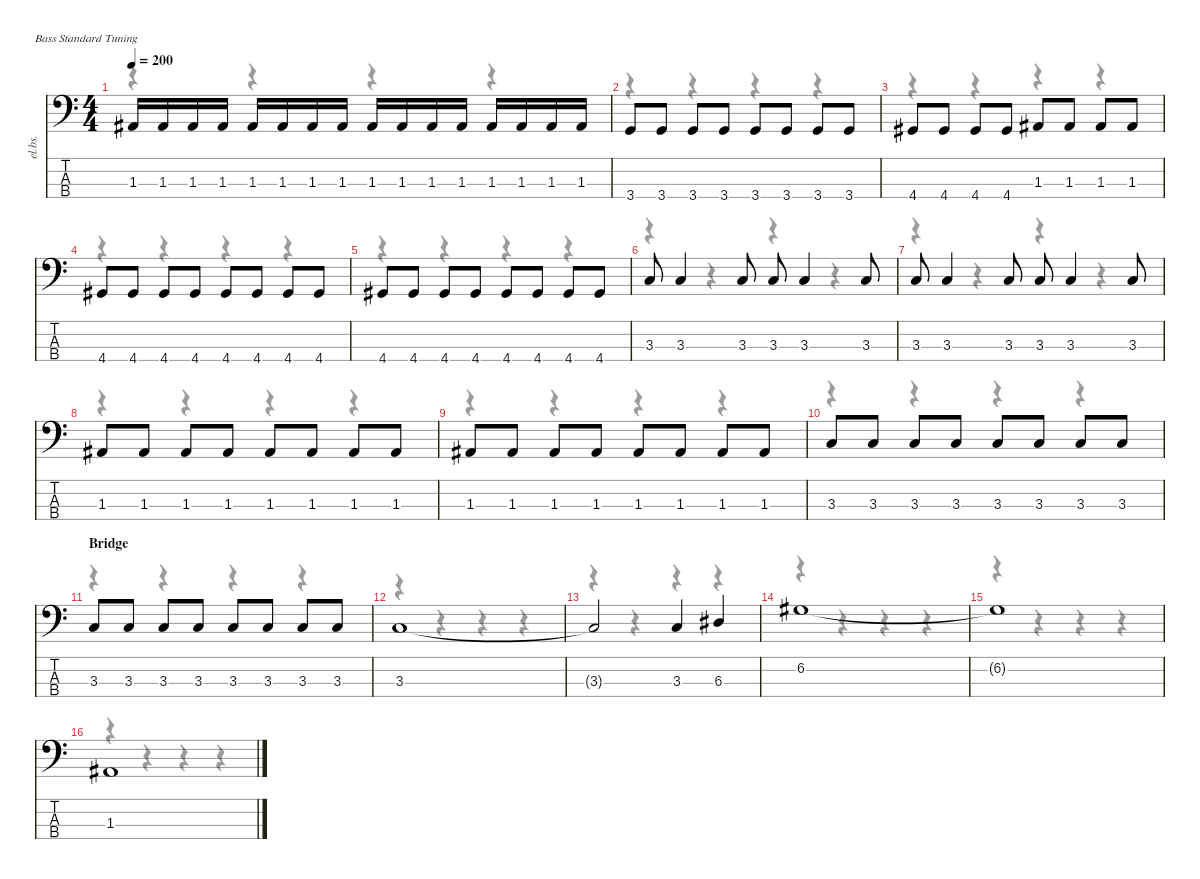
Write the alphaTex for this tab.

\defaultSystemsLayout 4
\hideDynamics
\bracketExtendMode nobrackets
\otherSystemsTrackNameOrientation horizontal
\track ("Frï¿½dï¿½ric Leclercq (Bass)" "el.bs.") {instrument electricbassfinger}
\staff {score tabs}
\tuning (G2 D2 A1 E1)
\voice
\ts (4 4)
\tempo 200
\clef f4
\ks c
1.3{acc #}.16{dy f} 1.3{acc #}.16 1.3{acc #}.16 1.3{acc #}.16 1.3{acc #}.16 1.3{acc #}.16 1.3{acc #}.16 1.3{acc #}.16 1.3{acc #}.16 1.3{acc #}.16 1.3{acc #}.16 1.3{acc #}.16 1.3{acc #}.16 1.3{acc #}.16 1.3{acc #}.16 1.3{acc #}.16 |
3.4.8 3.4.8 3.4.8 3.4.8 3.4.8 3.4.8 3.4.8 3.4.8 |
4.4{acc #}.8 4.4{acc #}.8 4.4{acc #}.8 4.4{acc #}.8 1.3{acc #}.8 1.3{acc #}.8 1.3{acc #}.8 1.3{acc #}.8 |
4.4{acc #}.8 4.4{acc #}.8 4.4{acc #}.8 4.4{acc #}.8 4.4{acc #}.8 4.4{acc #}.8 4.4{acc #}.8 4.4{acc #}.8 |
4.4{acc #}.8 4.4{acc #}.8 4.4{acc #}.8 4.4{acc #}.8 4.4{acc #}.8 4.4{acc #}.8 4.4{acc #}.8 4.4{acc #}.8 |
3.3.8 3.3.4 3.3.8 3.3.8 3.3.4 3.3.8 |
3.3.8 3.3.4 3.3.8 3.3.8 3.3.4 3.3.8 |
1.3{acc #}.8 1.3{acc #}.8 1.3{acc #}.8 1.3{acc #}.8 1.3{acc #}.8 1.3{acc #}.8 1.3{acc #}.8 1.3{acc #}.8 |
1.3{acc #}.8 1.3{acc #}.8 1.3{acc #}.8 1.3{acc #}.8 1.3{acc #}.8 1.3{acc #}.8 1.3{acc #}.8 1.3{acc #}.8 |
3.3.8 3.3.8 3.3.8 3.3.8 3.3.8 3.3.8 3.3.8 3.3.8 |
\section ("" "Bridge")
3.3.8 3.3.8 3.3.8 3.3.8 3.3.8 3.3.8 3.3.8 3.3.8 |
3.3.1 |
3.3{t}.2 3.3.4 6.3{acc #}.4 |
6.2{acc #}.1 |
6.2{t acc #}.1 |
1.3{acc #}.1
\voice
\clef f4
\ottava regular
\simile none
\ks c
r.4{dy mf} r.4 r.4 r.4 |
r.4 r.4 r.4 r.4 |
r.4 r.4 r.4 r.4 |
r.4 r.4 r.4 r.4 |
r.4 r.4 r.4 r.4 |
r.4 r.4 r.4 r.4 |
r.4 r.4 r.4 r.4 |
r.4 r.4 r.4 r.4 |
r.4 r.4 r.4 r.4 |
r.4 r.4 r.4 r.4 |
r.4 r.4 r.4 r.4 |
r.4 r.4 r.4 r.4 |
r.4 r.4 r.4 r.4 |
r.4 r.4 r.4 r.4 |
r.4 r.4 r.4 r.4 |
r.4 r.4 r.4 r.4
